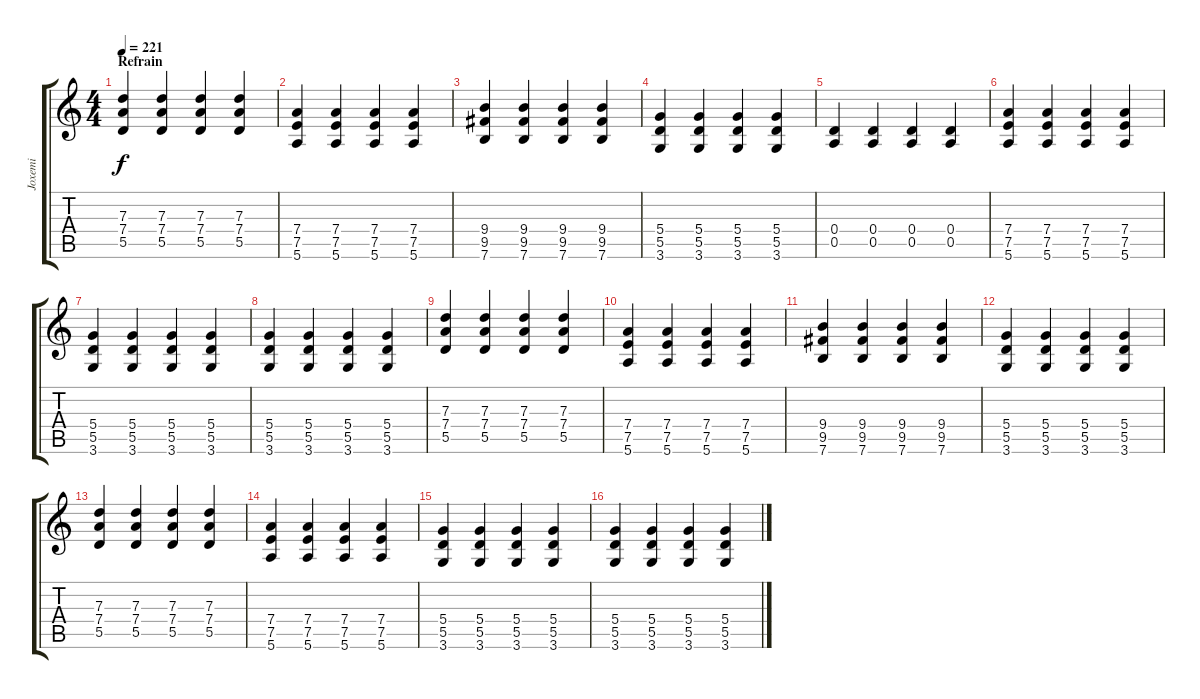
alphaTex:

\track ("Joxemi" "Joxemi") {instrument distortionguitar}
\staff {score tabs}
\tuning (E4 B3 G3 D3 A2 E2) {hide}
\ts (4 4)
\section ("" "Refrain")
\tempo 221
\clef g2
\ks c
(7.3 7.4 5.5).4{dy f} (7.3 7.4 5.5).4 (7.3 7.4 5.5).4 (7.3 7.4 5.5).4 |
(7.4 7.5 5.6).4 (7.4 7.5 5.6).4 (7.4 7.5 5.6).4 (7.4 7.5 5.6).4 |
(9.4 9.5 7.6).4 (9.4 9.5 7.6).4 (9.4 9.5 7.6).4 (9.4 9.5 7.6).4 |
(5.4 5.5 3.6).4 (5.4 5.5 3.6).4 (5.4 5.5 3.6).4 (5.4 5.5 3.6).4 |
(0.4 0.5).4 (0.4 0.5).4 (0.4 0.5).4 (0.4 0.5).4 |
(7.4 7.5 5.6).4 (7.4 7.5 5.6).4 (7.4 7.5 5.6).4 (7.4 7.5 5.6).4 |
(5.4 5.5 3.6).4 (5.4 5.5 3.6).4 (5.4 5.5 3.6).4 (5.4 5.5 3.6).4 |
(5.4 5.5 3.6).4 (5.4 5.5 3.6).4 (5.4 5.5 3.6).4 (5.4 5.5 3.6).4 |
(7.3 7.4 5.5).4 (7.3 7.4 5.5).4 (7.3 7.4 5.5).4 (7.3 7.4 5.5).4 |
(7.4 7.5 5.6).4 (7.4 7.5 5.6).4 (7.4 7.5 5.6).4 (7.4 7.5 5.6).4 |
(9.4 9.5 7.6).4 (9.4 9.5 7.6).4 (9.4 9.5 7.6).4 (9.4 9.5 7.6).4 |
(5.4 5.5 3.6).4 (5.4 5.5 3.6).4 (5.4 5.5 3.6).4 (5.4 5.5 3.6).4 |
(7.3 7.4 5.5).4 (7.3 7.4 5.5).4 (7.3 7.4 5.5).4 (7.3 7.4 5.5).4 |
(7.4 7.5 5.6).4 (7.4 7.5 5.6).4 (7.4 7.5 5.6).4 (7.4 7.5 5.6).4 |
(5.4 5.5 3.6).4 (5.4 5.5 3.6).4 (5.4 5.5 3.6).4 (5.4 5.5 3.6).4 |
(5.4 5.5 3.6).4 (5.4 5.5 3.6).4 (5.4 5.5 3.6).4 (5.4 5.5 3.6).4
